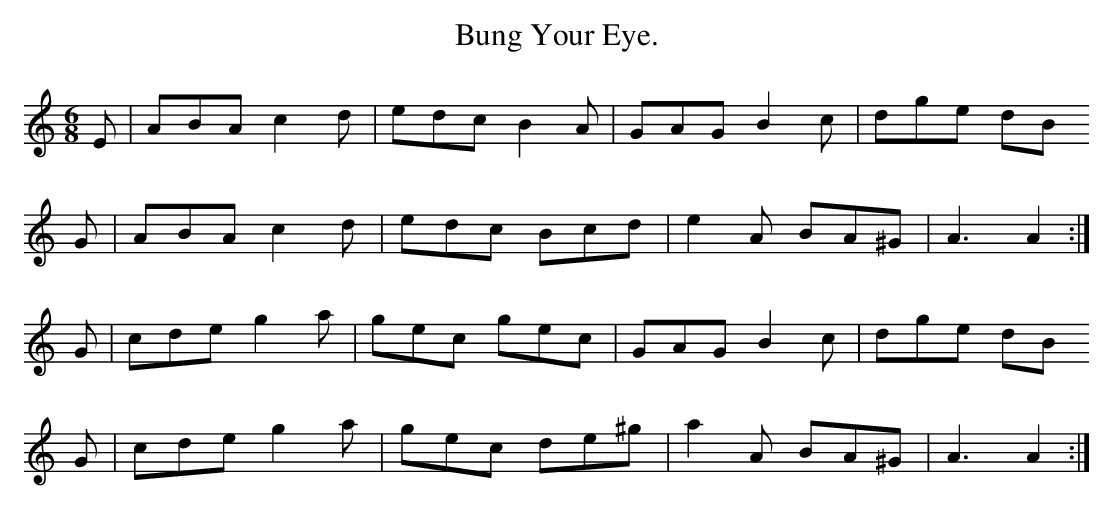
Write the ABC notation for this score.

X:1
T:Bung Your Eye.
L:1/8
M:6/8
K:AMin
E|ABA c2d|edc B2A |GAG B2c |dge dB
G|ABA c2d|edc Bcd |e2A BA^G|A3  A2:|
G|cde g2a|gec gec |GAG B2c |dge dB
G|cde g2a|gec de^g|a2A BA^G|A3  A2:|
